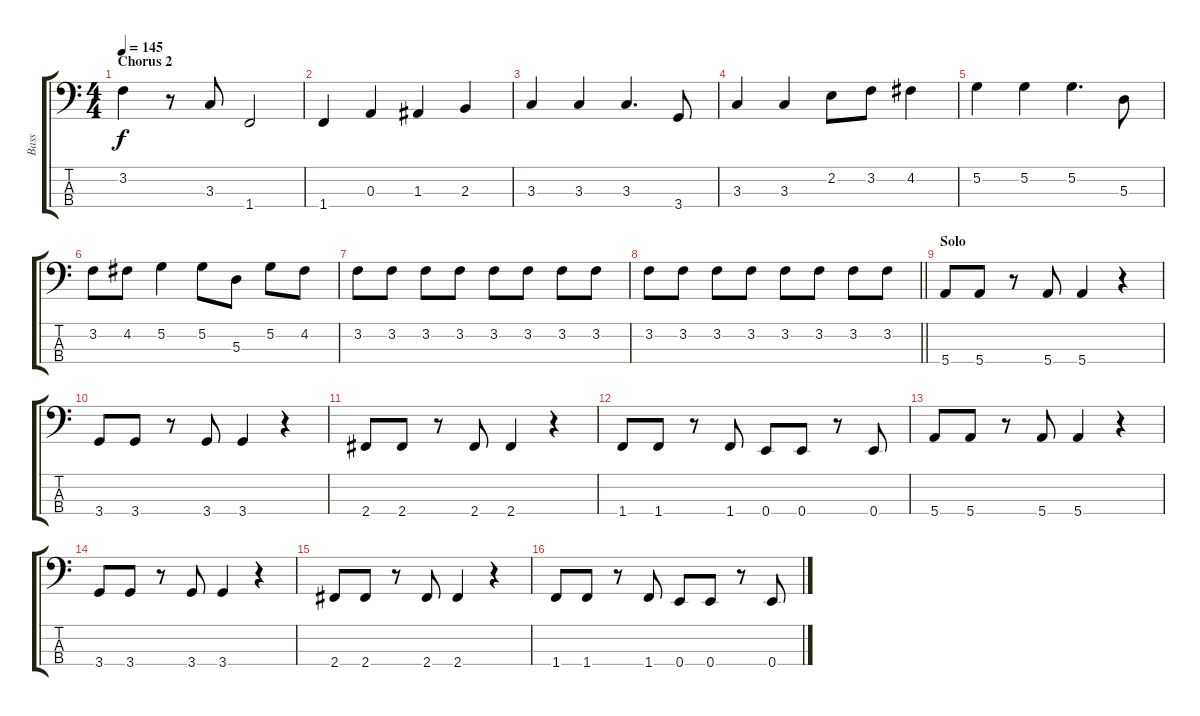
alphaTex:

\track ("Bass" "Bass") {instrument electricbassfinger}
\staff {score tabs}
\tuning (G2 D2 A1 E1) {hide}
\ts (4 4)
\section ("" "Chorus 2")
\tempo 145
\clef f4
\ks c
3.2.4{dy f} r.8 3.3.8 1.4.2 |
1.4.4 0.3.4 1.3.4 2.3.4 |
3.3.4 3.3.4 3.3.4{d} 3.4.8 |
3.3.4 3.3.4 2.2.8 3.2.8 4.2.4 |
5.2.4 5.2.4 5.2.4{d} 5.3.8 |
3.2.8 4.2.8 5.2.4 5.2.8 5.3.8 5.2.8 4.2.8 |
3.2.8 3.2.8 3.2.8 3.2.8 3.2.8 3.2.8 3.2.8 3.2.8 |
\barLineRight lightlight
3.2.8 3.2.8 3.2.8 3.2.8 3.2.8 3.2.8 3.2.8 3.2.8 |
\section ("" "Solo")
5.4.8 5.4.8 r.8 5.4.8 5.4.4 r.4 |
3.4.8 3.4.8 r.8 3.4.8 3.4.4 r.4 |
2.4.8 2.4.8 r.8 2.4.8 2.4.4 r.4 |
1.4.8 1.4.8 r.8 1.4.8 0.4.8 0.4.8 r.8 0.4.8 |
5.4.8 5.4.8 r.8 5.4.8 5.4.4 r.4 |
3.4.8 3.4.8 r.8 3.4.8 3.4.4 r.4 |
2.4.8 2.4.8 r.8 2.4.8 2.4.4 r.4 |
1.4.8 1.4.8 r.8 1.4.8 0.4.8 0.4.8 r.8 0.4.8
